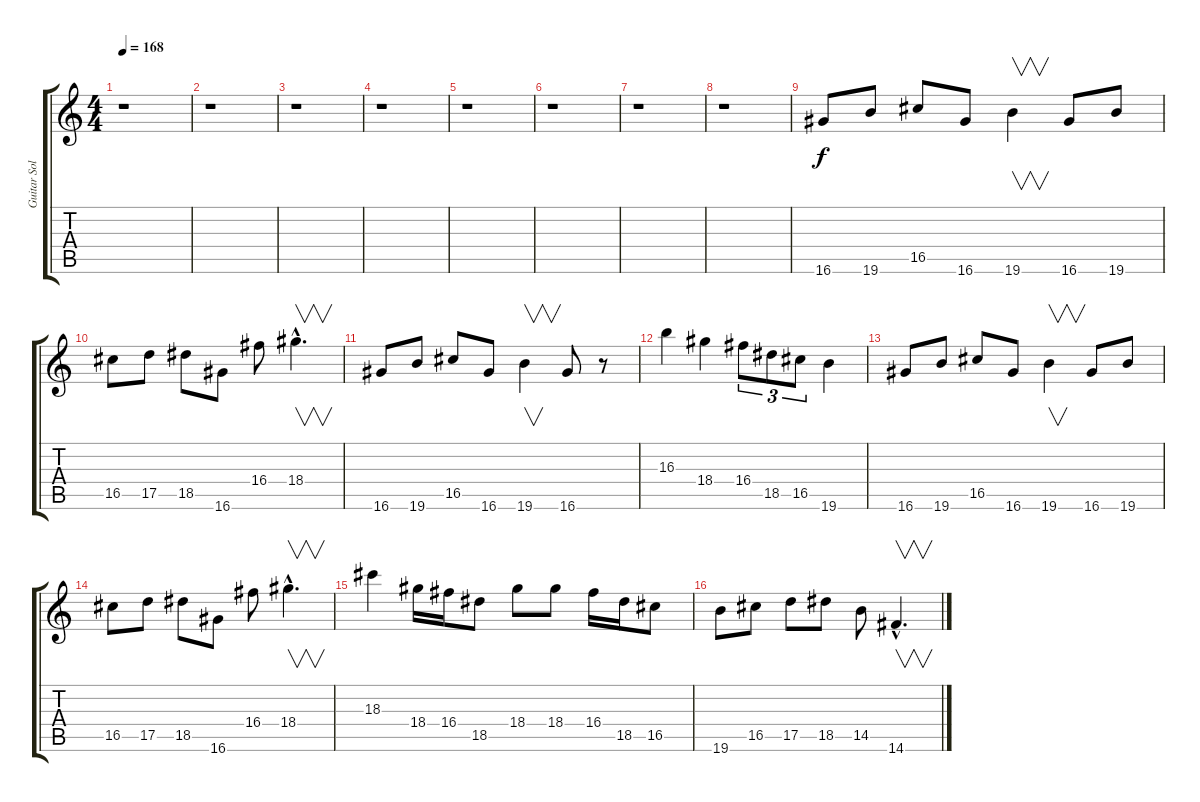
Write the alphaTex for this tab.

\track ("Guitar Solo" "Guitar Sol") {instrument distortionguitar}
\staff {score tabs}
\tuning (E4 B3 G3 D3 A2 E2) {hide}
\ts (4 4)
\tempo 168
\clef g2
\ks c
r.1{dy mp} |
r.1 |
r.1 |
r.1 |
r.1 |
r.1 |
r.1 |
r.1 |
16.6.8{dy f} 19.6.8 16.5.8 16.6.8 19.6.4{v} 16.6.8 19.6.8 |
16.5.8 17.5.8 18.5.8 16.6.8 16.4.8 18.4{hac}.4{v d} |
16.6.8 19.6.8 16.5.8 16.6.8 19.6.4{v} 16.6.8 r.8 |
16.3.4 18.4.4 16.4.8{tu (3 2)} 18.5.8{tu (3 2)} 16.5.8{tu (3 2)} 19.6.4 |
16.6.8 19.6.8 16.5.8 16.6.8 19.6.4{v} 16.6.8 19.6.8 |
16.5.8 17.5.8 18.5.8 16.6.8 16.4.8 18.4{hac}.4{v d} |
18.3.4 18.4.16 16.4.16 18.5.8 18.4.8 18.4.8 16.4.16 18.5.16 16.5.8 |
19.6.8 16.5.8 17.5.8 18.5.8 14.5.8 14.6{hac}.4{v d}
